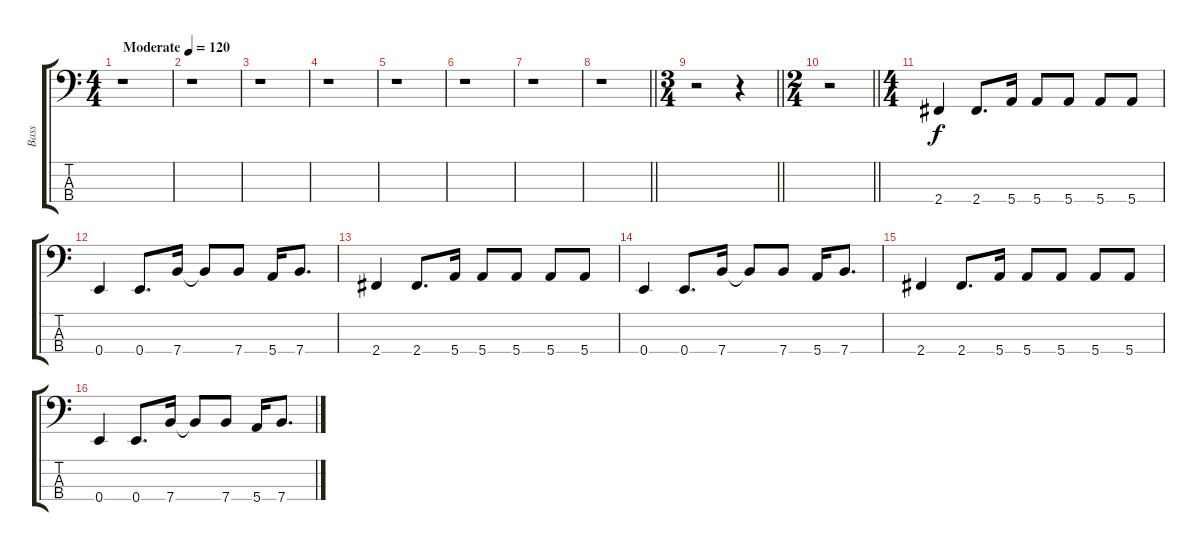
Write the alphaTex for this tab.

\track ("Bass" "Bass") {instrument electricbasspick}
\staff {score tabs}
\tuning (G2 D2 A1 E1) {hide}
\ts (4 4)
\tempo (120 "Moderate")
\clef f4
\ks c
r.1{dy f instrument electricbasspick} |
r.1 |
r.1 |
r.1 |
r.1 |
r.1 |
r.1 |
\barLineRight lightlight
r.1 |
\ts (3 4)
\barLineRight lightlight
r.2 r.4 |
\ts (2 4)
\barLineRight lightlight
r.2 |
\ts (4 4)
2.4.4 2.4.8{d} 5.4.16 5.4.8 5.4.8 5.4.8 5.4.8 |
0.4.4 0.4.8{d} 7.4.16 7.4{t}.8 7.4.8 5.4.16 7.4.8{d} |
2.4.4 2.4.8{d} 5.4.16 5.4.8 5.4.8 5.4.8 5.4.8 |
0.4.4 0.4.8{d} 7.4.16 7.4{t}.8 7.4.8 5.4.16 7.4.8{d} |
2.4.4 2.4.8{d} 5.4.16 5.4.8 5.4.8 5.4.8 5.4.8 |
0.4.4 0.4.8{d} 7.4.16 7.4{t}.8 7.4.8 5.4.16 7.4.8{d}
